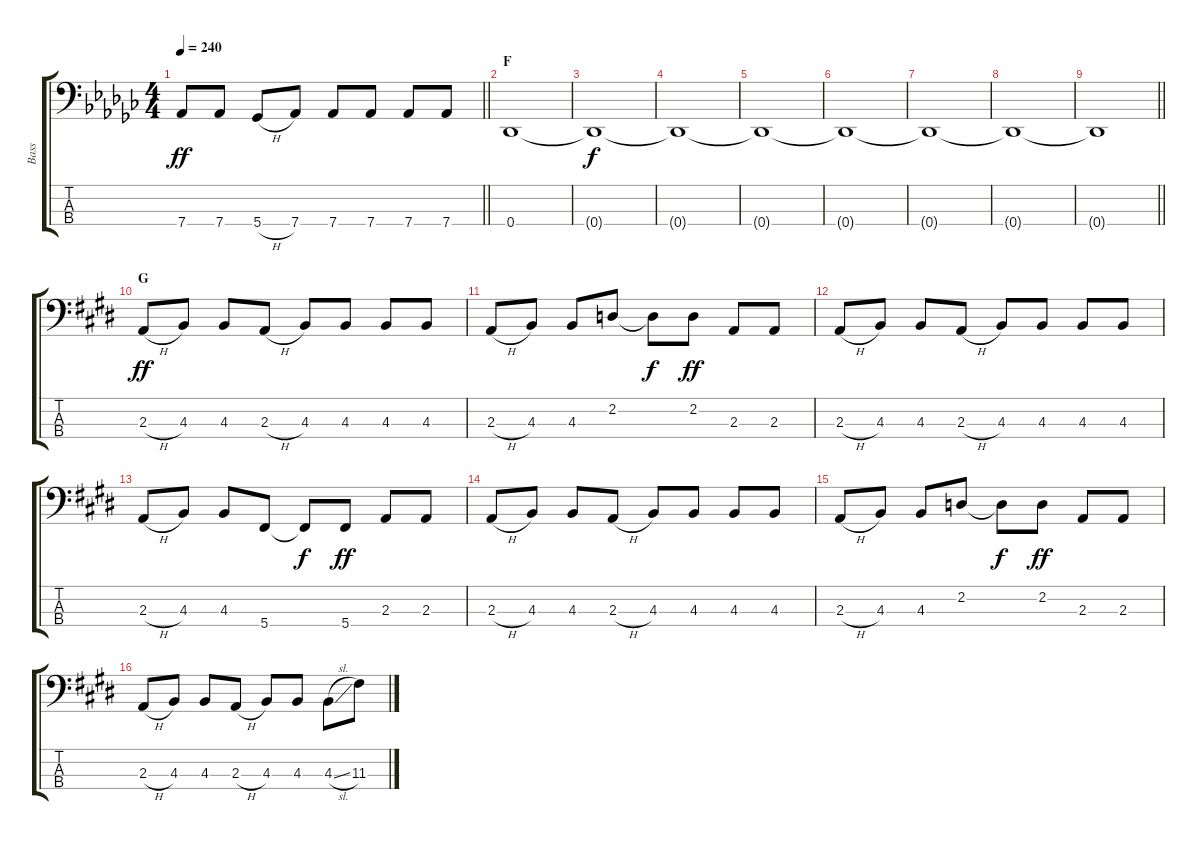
\track ("Bass" "Bass") {instrument electricbasspick}
\staff {score tabs}
\tuning (F2 C2 G1 Db1) {hide}
\ts (4 4)
\tempo 240
\clef f4
\barLineRight lightlight
\ks gb
7.4.8{dy ff} 7.4.8 5.4{h}.8 7.4.8 7.4.8 7.4.8 7.4.8 7.4.8 |
\section ("" "F")
0.4.1 |
0.4{t}.1{dy f} |
0.4{t}.1 |
0.4{t}.1 |
0.4{t}.1 |
0.4{t}.1 |
0.4{t}.1 |
\barLineRight lightlight
0.4{t}.1 |
\section ("" "G")
\ks e
2.3{h}.8{dy ff} 4.3.8 4.3.8 2.3{h}.8 4.3.8 4.3.8 4.3.8 4.3.8 |
2.3{h}.8 4.3.8 4.3.8 2.2.8 2.2{t}.8{dy f} 2.2.8{dy ff} 2.3.8 2.3.8 |
2.3{h}.8 4.3.8 4.3.8 2.3{h}.8 4.3.8 4.3.8 4.3.8 4.3.8 |
2.3{h}.8 4.3.8 4.3.8 5.4.8 5.4{t}.8{dy f} 5.4.8{dy ff} 2.3.8 2.3.8 |
2.3{h}.8 4.3.8 4.3.8 2.3{h}.8 4.3.8 4.3.8 4.3.8 4.3.8 |
2.3{h}.8 4.3.8 4.3.8 2.2.8 2.2{t}.8{dy f} 2.2.8{dy ff} 2.3.8 2.3.8 |
2.3{h}.8 4.3.8 4.3.8 2.3{h}.8 4.3.8 4.3.8 4.3{sl}.8 11.3.8
